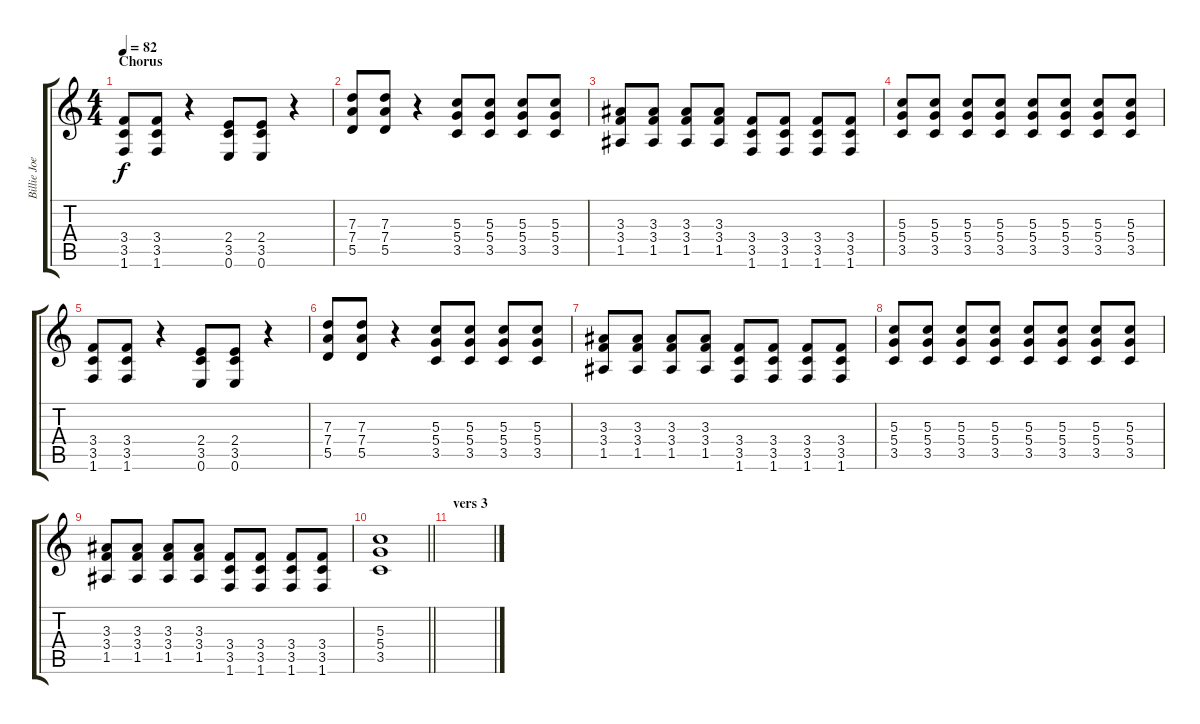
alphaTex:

\track ("Billie Joe rhythm guitar" "Billie Joe") {instrument distortionguitar}
\staff {score tabs}
\tuning (E4 B3 G3 D3 A2 E2) {hide}
\ts (4 4)
\section ("" "Chorus")
\tempo 82
\clef g2
\ks c
(3.4 3.5 1.6).8{dy f} (3.4 3.5 1.6).8 r.4 (2.4 3.5 0.6).8 (2.4 3.5 0.6).8 r.4 |
(7.3 7.4 5.5).8 (7.3 7.4 5.5).8 r.4 (5.3 5.4 3.5).8 (5.3 5.4 3.5).8 (5.3 5.4 3.5).8 (5.3 5.4 3.5).8 |
(3.3 3.4 1.5).8 (3.3 3.4 1.5).8 (3.3 3.4 1.5).8 (3.3 3.4 1.5).8 (3.4 3.5 1.6).8 (3.4 3.5 1.6).8 (3.4 3.5 1.6).8 (3.4 3.5 1.6).8 |
(5.3 5.4 3.5).8 (5.3 5.4 3.5).8 (5.3 5.4 3.5).8 (5.3 5.4 3.5).8 (5.3 5.4 3.5).8 (5.3 5.4 3.5).8 (5.3 5.4 3.5).8 (5.3 5.4 3.5).8 |
(3.4 3.5 1.6).8 (3.4 3.5 1.6).8 r.4 (2.4 3.5 0.6).8 (2.4 3.5 0.6).8 r.4 |
(7.3 7.4 5.5).8 (7.3 7.4 5.5).8 r.4 (5.3 5.4 3.5).8 (5.3 5.4 3.5).8 (5.3 5.4 3.5).8 (5.3 5.4 3.5).8 |
(3.3 3.4 1.5).8 (3.3 3.4 1.5).8 (3.3 3.4 1.5).8 (3.3 3.4 1.5).8 (3.4 3.5 1.6).8 (3.4 3.5 1.6).8 (3.4 3.5 1.6).8 (3.4 3.5 1.6).8 |
(5.3 5.4 3.5).8 (5.3 5.4 3.5).8 (5.3 5.4 3.5).8 (5.3 5.4 3.5).8 (5.3 5.4 3.5).8 (5.3 5.4 3.5).8 (5.3 5.4 3.5).8 (5.3 5.4 3.5).8 |
(3.3 3.4 1.5).8 (3.3 3.4 1.5).8 (3.3 3.4 1.5).8 (3.3 3.4 1.5).8 (3.4 3.5 1.6).8 (3.4 3.5 1.6).8 (3.4 3.5 1.6).8 (3.4 3.5 1.6).8 |
\barLineRight lightlight
(5.3 5.4 3.5).1 |
\section ("" "vers 3")
